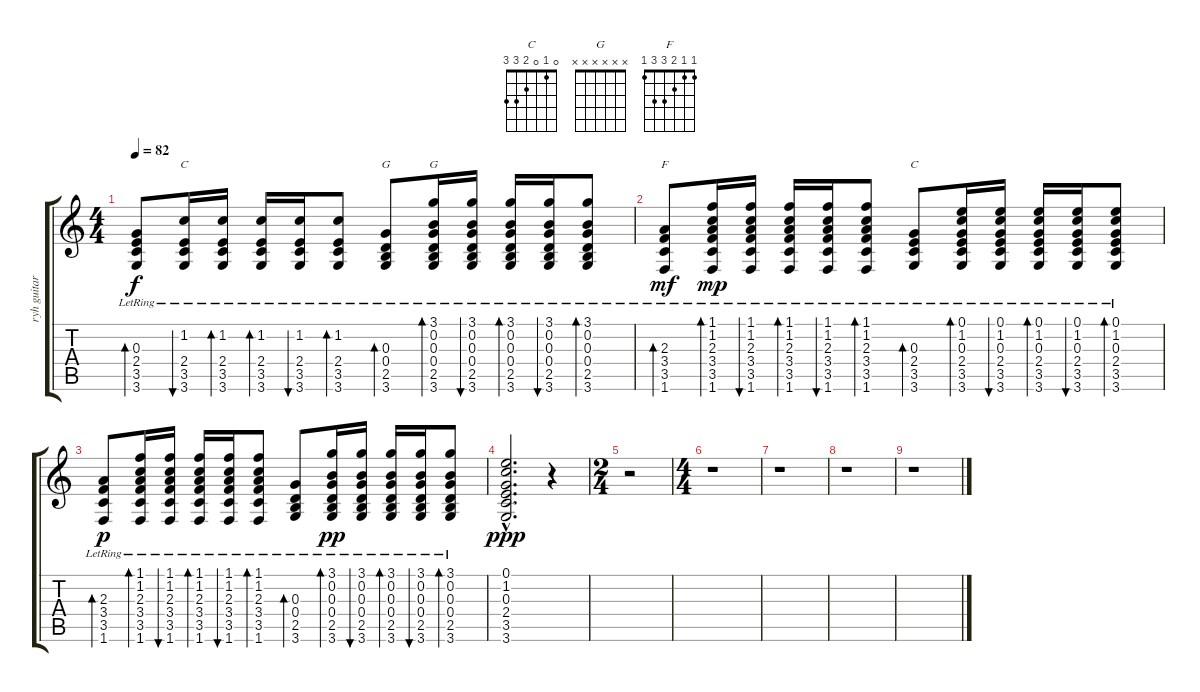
\track ("ryh guitar" "ryh guitar") {instrument acousticguitarsteel}
\staff {score tabs}
\tuning (E4 B3 G3 D3 A2 E2) {hide}
\chord ("C" x x x x x x) {firstfret 0}
\chord ("G" 3 0 0 0 2 3)
\chord ("G" x x x x x x) {firstfret 0}
\chord ("F" 1 1 2 3 3 1)
\chord ("C" 0 1 0 2 3 3)
\ts (4 4)
\tempo 82
\clef g2
\ks c
(0.3{lr} 2.4{lr} 3.5{lr} 3.6{lr}).8{bd 60 dy f} (1.2{lr} 2.4{lr} 3.5{lr} 3.6{lr}).16{bu 60 ch "C"} (1.2{lr} 2.4{lr} 3.5{lr} 3.6{lr}).16{bd 60} (1.2{lr} 2.4{lr} 3.5{lr} 3.6{lr}).16{bd 60} (1.2{lr} 2.4{lr} 3.5{lr} 3.6{lr}).16{bu 60} (1.2{lr} 2.4{lr} 3.5{lr} 3.6{lr}).8{bd 60} (0.3{lr} 0.4{lr} 2.5{lr} 3.6{lr}).8{bd 60 ch "G"} (3.1{lr} 0.2{lr} 0.3{lr} 0.4{lr} 2.5{lr} 3.6{lr}).16{bd 60 ch "G"} (3.1{lr} 0.2{lr} 0.3{lr} 0.4{lr} 2.5{lr} 3.6{lr}).16{bu 60} (3.1{lr} 0.2{lr} 0.3{lr} 0.4{lr} 2.5{lr} 3.6{lr}).16{bd 60} (3.1{lr} 0.2{lr} 0.3{lr} 0.4{lr} 2.5{lr} 3.6{lr}).16{bu 60} (3.1{lr} 0.2{lr} 0.3{lr} 0.4{lr} 2.5{lr} 3.6{lr}).8{bd 60} |
(2.3{lr} 3.4{lr} 3.5{lr} 1.6{lr}).8{bd 60 ch "F" dy mf} (1.1{lr} 1.2{lr} 2.3{lr} 3.4{lr} 3.5{lr} 1.6{lr}).16{bd 60 dy mp} (1.1{lr} 1.2{lr} 2.3{lr} 3.4{lr} 3.5{lr} 1.6{lr}).16{bu 60} (1.1{lr} 1.2{lr} 2.3{lr} 3.4{lr} 3.5{lr} 1.6{lr}).16{bd 60} (1.1{lr} 1.2{lr} 2.3{lr} 3.4{lr} 3.5{lr} 1.6{lr}).16{bu 60} (1.1{lr} 1.2{lr} 2.3{lr} 3.4{lr} 3.5{lr} 1.6{lr}).8{bd 60} (0.3{lr} 2.4{lr} 3.5{lr} 3.6{lr}).8{bd 60 ch "C"} (0.1{lr} 1.2{lr} 0.3{lr} 2.4{lr} 3.5{lr} 3.6{lr}).16{bd 60} (0.1{lr} 1.2{lr} 0.3{lr} 2.4{lr} 3.5{lr} 3.6{lr}).16{bu 60} (0.1{lr} 1.2{lr} 0.3{lr} 2.4{lr} 3.5{lr} 3.6{lr}).16{bd 60} (0.1{lr} 1.2{lr} 0.3{lr} 2.4{lr} 3.5{lr} 3.6{lr}).16{bu 60} (0.1{lr} 1.2{lr} 0.3{lr} 2.4{lr} 3.5{lr} 3.6{lr}).8{bd 60} |
(2.3{lr} 3.4{lr} 3.5{lr} 1.6{lr}).8{bd 60 dy p} (1.1{lr} 1.2{lr} 2.3{lr} 3.4{lr} 3.5{lr} 1.6{lr}).16{bd 60} (1.1{lr} 1.2{lr} 2.3{lr} 3.4{lr} 3.5{lr} 1.6{lr}).16{bu 60} (1.1{lr} 1.2{lr} 2.3{lr} 3.4{lr} 3.5{lr} 1.6{lr}).16{bd 60} (1.1{lr} 1.2{lr} 2.3{lr} 3.4{lr} 3.5{lr} 1.6{lr}).16{bu 60} (1.1{lr} 1.2{lr} 2.3{lr} 3.4{lr} 3.5{lr} 1.6{lr}).8{bd 60} (0.3{lr} 0.4{lr} 2.5{lr} 3.6{lr}).8{bd 60} (3.1{lr} 0.2{lr} 0.3{lr} 0.4{lr} 2.5{lr} 3.6{lr}).16{bd 60 dy pp} (3.1{lr} 0.2{lr} 0.3{lr} 0.4{lr} 2.5{lr} 3.6{lr}).16{bu 60} (3.1{lr} 0.2{lr} 0.3{lr} 0.4{lr} 2.5{lr} 3.6{lr}).16{bd 60} (3.1{lr} 0.2{lr} 0.3{lr} 0.4{lr} 2.5{lr} 3.6{lr}).16{bu 60} (3.1{lr} 0.2{lr} 0.3{lr} 0.4{lr} 2.5{lr} 3.6{lr}).8{bd 60} |
(0.1{hac} 1.2{hac} 0.3{hac} 2.4{hac} 3.5{hac} 3.6{hac}).2{d dy ppp volume 8} r.4 |
\ts (2 4)
r.2 |
\ts (4 4)
r.1 |
r.1 |
r.1 |
r.1
